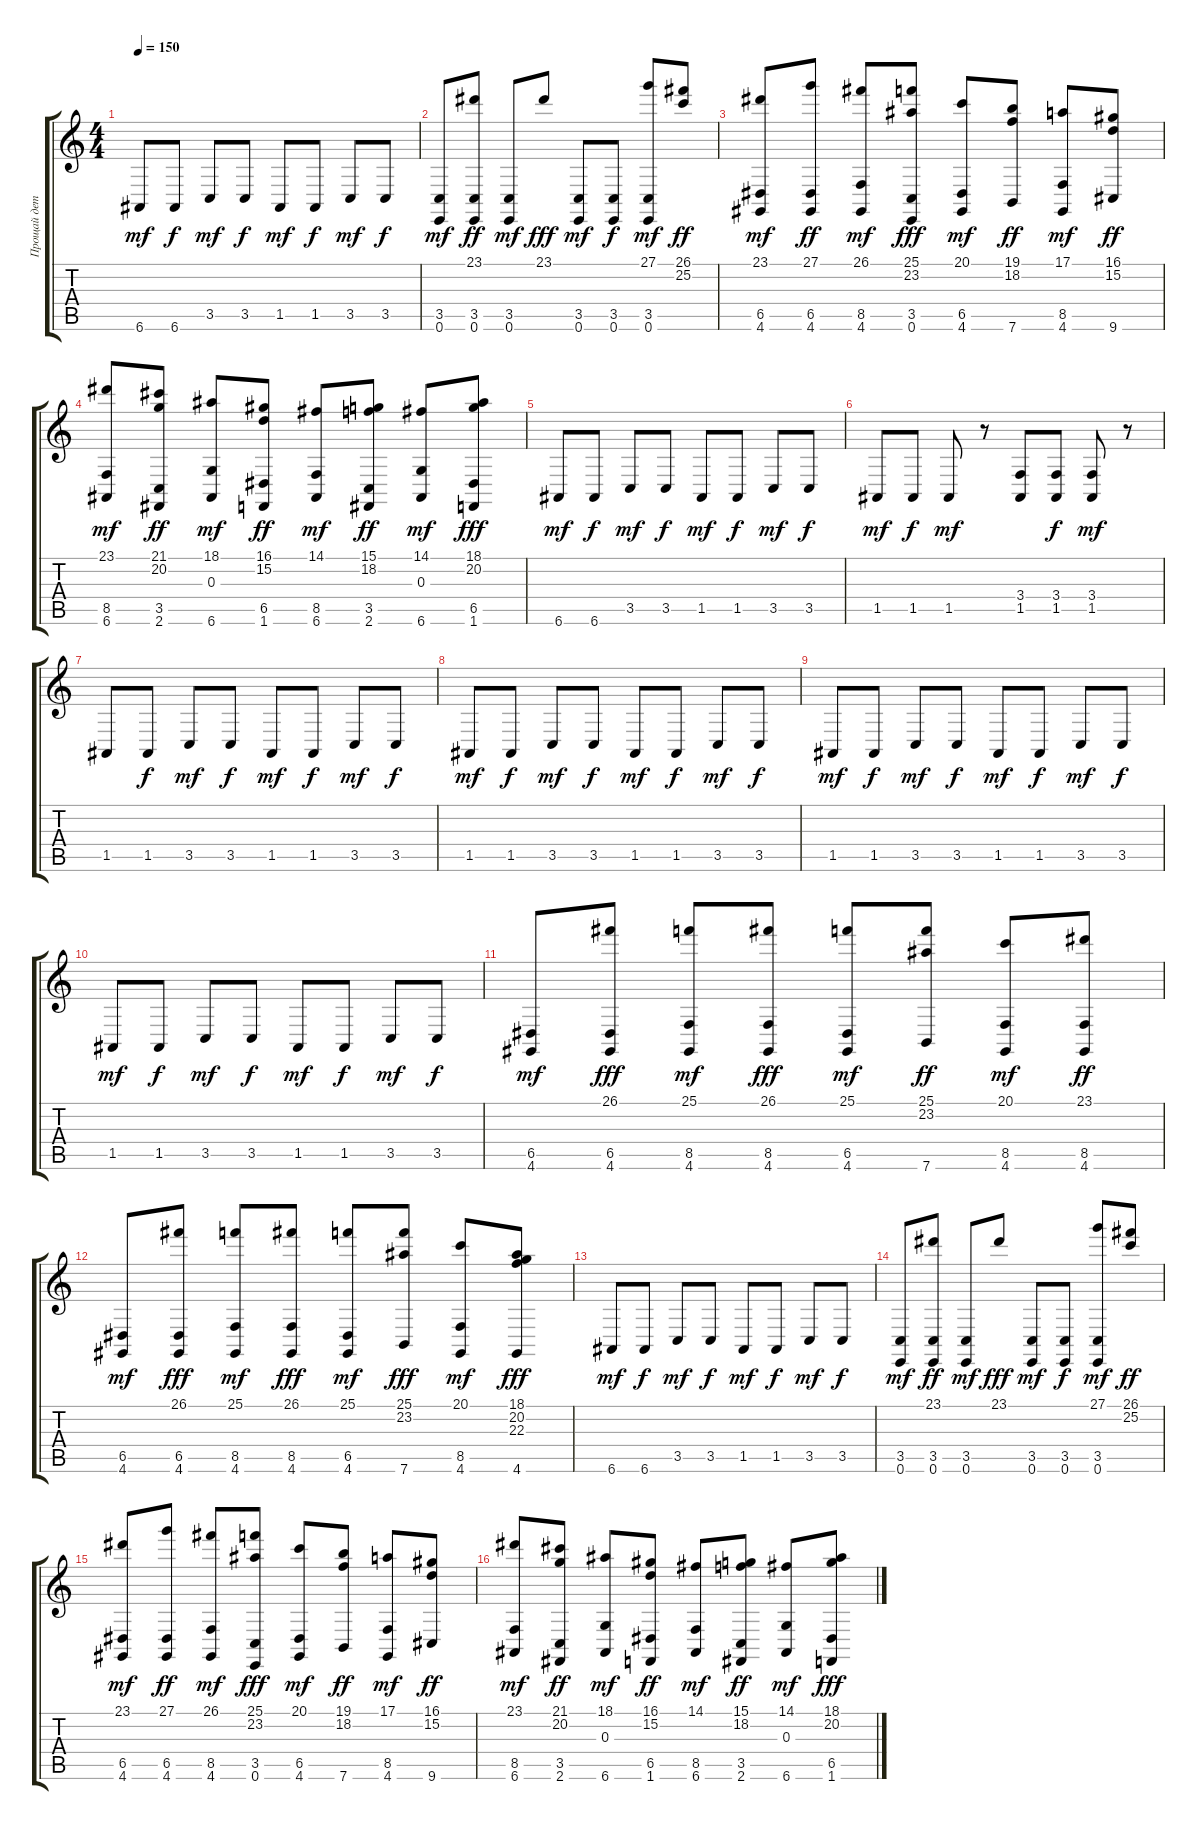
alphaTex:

\track ("Прощай детка" "Прощай дет") {instrument honkytonkpiano}
\staff {score tabs}
\tuning (E4 B3 G3 D3 A2 E2) {hide}
\ts (4 4)
\tempo 150
\clef g2
\ks c
6.6.8{dy mf} 6.6.8{dy f} 3.5.8{dy mf} 3.5.8{dy f} 1.5.8{dy mf} 1.5.8{dy f} 3.5.8{dy mf} 3.5.8{dy f} |
(3.5 0.6).8{dy mf} (23.1 3.5 0.6).8{dy ff} (3.5 0.6).8{dy mf} 23.1.8{dy fff} (3.5 0.6).8{dy mf} (3.5 0.6).8{dy f} (27.1 3.5 0.6).8{dy mf} (26.1 25.2).8{dy ff} |
(23.1 6.5 4.6).8{dy mf} (27.1 6.5 4.6).8{dy ff} (26.1 8.5 4.6).8{dy mf} (25.1 23.2 3.5 0.6).8{dy fff} (20.1 6.5 4.6).8{dy mf} (19.1 18.2 7.6).8{dy ff} (17.1 8.5 4.6).8{dy mf} (16.1 15.2 9.6).8{dy ff} |
(23.1 8.5 6.6).8{dy mf} (21.1 20.2 3.5 2.6).8{dy ff} (18.1 0.3 6.6).8{dy mf} (16.1 15.2 6.5 1.6).8{dy ff} (14.1 8.5 6.6).8{dy mf} (15.1 18.2 3.5 2.6).8{dy ff} (14.1 0.3 6.6).8{dy mf} (18.1 20.2 6.5 1.6).8{dy fff} |
6.6.8{dy mf} 6.6.8{dy f} 3.5.8{dy mf} 3.5.8{dy f} 1.5.8{dy mf} 1.5.8{dy f} 3.5.8{dy mf} 3.5.8{dy f} |
1.5.8{dy mf} 1.5.8{dy f} 1.5.8{dy mf} r.8 (3.4 1.5).8 (3.4 1.5).8{dy f} (3.4 1.5).8{dy mf} r.8 |
1.5.8 1.5.8{dy f} 3.5.8{dy mf} 3.5.8{dy f} 1.5.8{dy mf} 1.5.8{dy f} 3.5.8{dy mf} 3.5.8{dy f} |
1.5.8{dy mf} 1.5.8{dy f} 3.5.8{dy mf} 3.5.8{dy f} 1.5.8{dy mf} 1.5.8{dy f} 3.5.8{dy mf} 3.5.8{dy f} |
1.5.8{dy mf} 1.5.8{dy f} 3.5.8{dy mf} 3.5.8{dy f} 1.5.8{dy mf} 1.5.8{dy f} 3.5.8{dy mf} 3.5.8{dy f} |
1.5.8{dy mf} 1.5.8{dy f} 3.5.8{dy mf} 3.5.8{dy f} 1.5.8{dy mf} 1.5.8{dy f} 3.5.8{dy mf} 3.5.8{dy f} |
(6.5 4.6).8{dy mf} (26.1 6.5 4.6).8{dy fff} (25.1 8.5 4.6).8{dy mf} (26.1 8.5 4.6).8{dy fff} (25.1 6.5 4.6).8{dy mf} (25.1 23.2 7.6).8{dy ff} (20.1 8.5 4.6).8{dy mf} (23.1 8.5 4.6).8{dy ff} |
(6.5 4.6).8{dy mf} (26.1 6.5 4.6).8{dy fff} (25.1 8.5 4.6).8{dy mf} (26.1 8.5 4.6).8{dy fff} (25.1 6.5 4.6).8{dy mf} (25.1 23.2 7.6).8{dy fff} (20.1 8.5 4.6).8{dy mf} (18.1 20.2 22.3 4.6).8{dy fff} |
6.6.8{dy mf} 6.6.8{dy f} 3.5.8{dy mf} 3.5.8{dy f} 1.5.8{dy mf} 1.5.8{dy f} 3.5.8{dy mf} 3.5.8{dy f} |
(3.5 0.6).8{dy mf} (23.1 3.5 0.6).8{dy ff} (3.5 0.6).8{dy mf} 23.1.8{dy fff} (3.5 0.6).8{dy mf} (3.5 0.6).8{dy f} (27.1 3.5 0.6).8{dy mf} (26.1 25.2).8{dy ff} |
(23.1 6.5 4.6).8{dy mf} (27.1 6.5 4.6).8{dy ff} (26.1 8.5 4.6).8{dy mf} (25.1 23.2 3.5 0.6).8{dy fff} (20.1 6.5 4.6).8{dy mf} (19.1 18.2 7.6).8{dy ff} (17.1 8.5 4.6).8{dy mf} (16.1 15.2 9.6).8{dy ff} |
(23.1 8.5 6.6).8{dy mf} (21.1 20.2 3.5 2.6).8{dy ff} (18.1 0.3 6.6).8{dy mf} (16.1 15.2 6.5 1.6).8{dy ff} (14.1 8.5 6.6).8{dy mf} (15.1 18.2 3.5 2.6).8{dy ff} (14.1 0.3 6.6).8{dy mf} (18.1 20.2 6.5 1.6).8{dy fff}
